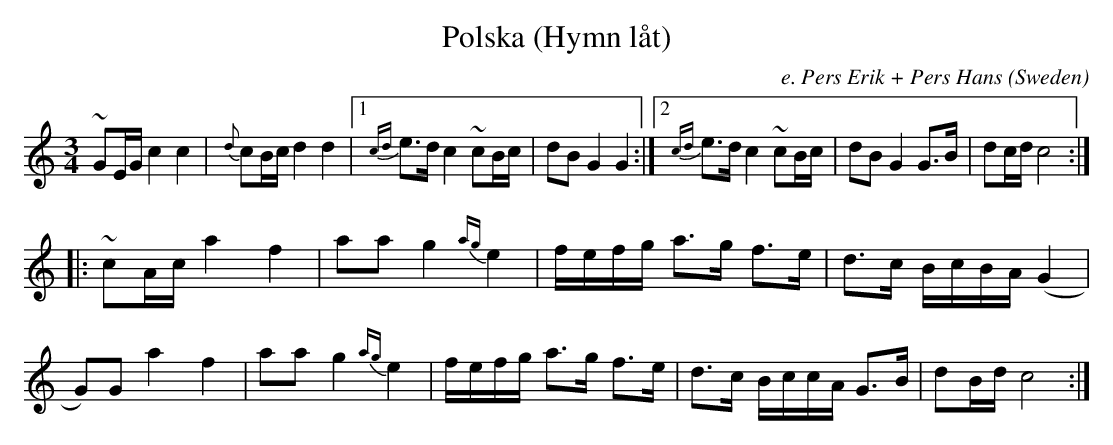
X:1
T:Polska (Hymn låt)
C:e. Pers Erik + Pers Hans
L:1/16
M:3/4
O:Sweden
K:C major
~G2EG c4 c4|{d}c2Bc d4d4|1\
 {cd}e3d c4 ~c2Bc|d2B2 G4 G4:|2\
 {cd}e3d c4 ~c2Bc|d2B2 G4 G3B|d2cd c8 ::
~c2Ac a4 f4|a2a2 g4 {ag}e4|\
fefg a3g f3e|d3c BcBA (G4|
G2)G2 a4 f4|a2a2 g4 {ag}e4|\
fefg a3g f3e|d3c BccA G3B|d2Bd c8 :|
